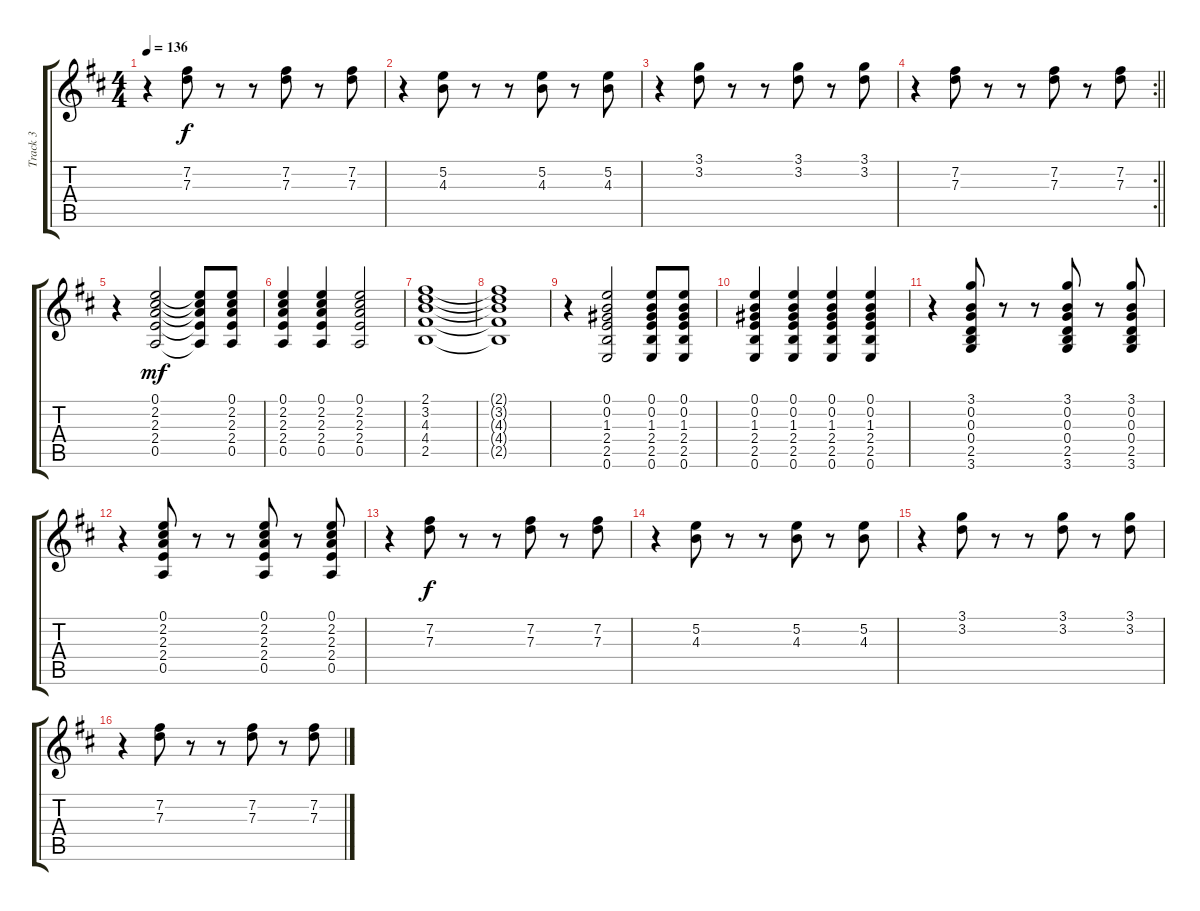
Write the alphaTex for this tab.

\track ("Track 3" "Track 3") {instrument electricguitarjazz}
\staff {score tabs}
\tuning (E4 B3 G3 D3 A2 E2) {hide}
\ts (4 4)
\tempo 136
\clef g2
\ks d
r.4{dy f} (7.2 7.3).8 r.8 r.8 (7.2 7.3).8 r.8 (7.2 7.3).8 |
r.4 (5.2 4.3).8 r.8 r.8 (5.2 4.3).8 r.8 (5.2 4.3).8 |
r.4 (3.1 3.2).8 r.8 r.8 (3.1 3.2).8 r.8 (3.1 3.2).8 |
\rc 2
\barLineRight lightlight
r.4 (7.2 7.3).8 r.8 r.8 (7.2 7.3).8 r.8 (7.2 7.3).8 |
r.4 (0.1 2.2 2.3 2.4 0.5).2{dy mf} (0.1{t} 2.2{t} 2.3{t} 2.4{t} 0.5{t}).8 (0.1 2.2 2.3 2.4 0.5).8 |
(0.1 2.2 2.3 2.4 0.5).4 (0.1 2.2 2.3 2.4 0.5).4 (0.1 2.2 2.3 2.4 0.5).2 |
(2.1 3.2 4.3 4.4 2.5).1 |
(2.1{t} 3.2{t} 4.3{t} 4.4{t} 2.5{t}).1 |
r.4 (0.1 0.2 1.3 2.4 2.5 0.6).2 (0.1 0.2 1.3 2.4 2.5 0.6).8 (0.1 0.2 1.3 2.4 2.5 0.6).8 |
(0.1 0.2 1.3 2.4 2.5 0.6).4 (0.1 0.2 1.3 2.4 2.5 0.6).4 (0.1 0.2 1.3 2.4 2.5 0.6).4 (0.1 0.2 1.3 2.4 2.5 0.6).4 |
r.4 (3.1 0.2 0.3 0.4 2.5 3.6).8 r.8 r.8 (3.1 0.2 0.3 0.4 2.5 3.6).8 r.8 (3.1 0.2 0.3 0.4 2.5 3.6).8 |
r.4 (0.1 2.2 2.3 2.4 0.5).8 r.8 r.8 (0.1 2.2 2.3 2.4 0.5).8 r.8 (0.1 2.2 2.3 2.4 0.5).8 |
r.4 (7.2 7.3).8{dy f} r.8 r.8 (7.2 7.3).8 r.8 (7.2 7.3).8 |
r.4 (5.2 4.3).8 r.8 r.8 (5.2 4.3).8 r.8 (5.2 4.3).8 |
r.4 (3.1 3.2).8 r.8 r.8 (3.1 3.2).8 r.8 (3.1 3.2).8 |
r.4 (7.2 7.3).8 r.8 r.8 (7.2 7.3).8 r.8 (7.2 7.3).8
